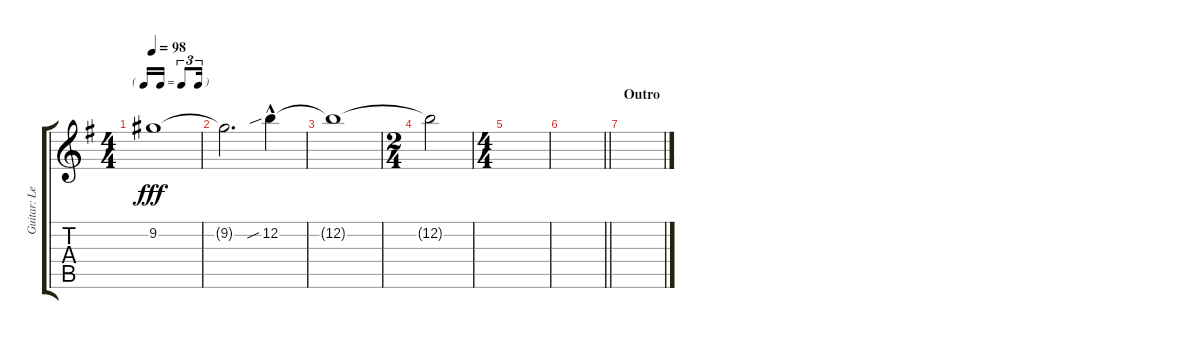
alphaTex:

\track ("Guitar: Lead" "Guitar: Le") {instrument overdrivenguitar}
\staff {score tabs}
\tuning (E4 B3 G3 D3 A2 E2) {hide}
\ts (4 4)
\tf triplet16th
\tempo 98
\clef g2
\ks g
9.2{t}.1{dy fff} |
9.2{t}.2{d} 12.2{sib hac}.4 |
12.2{t}.1 |
\ts (2 4)
12.2{t}.2 |
\ts (4 4)
|
\barLineRight lightlight
|
\section ("" "Outro")
